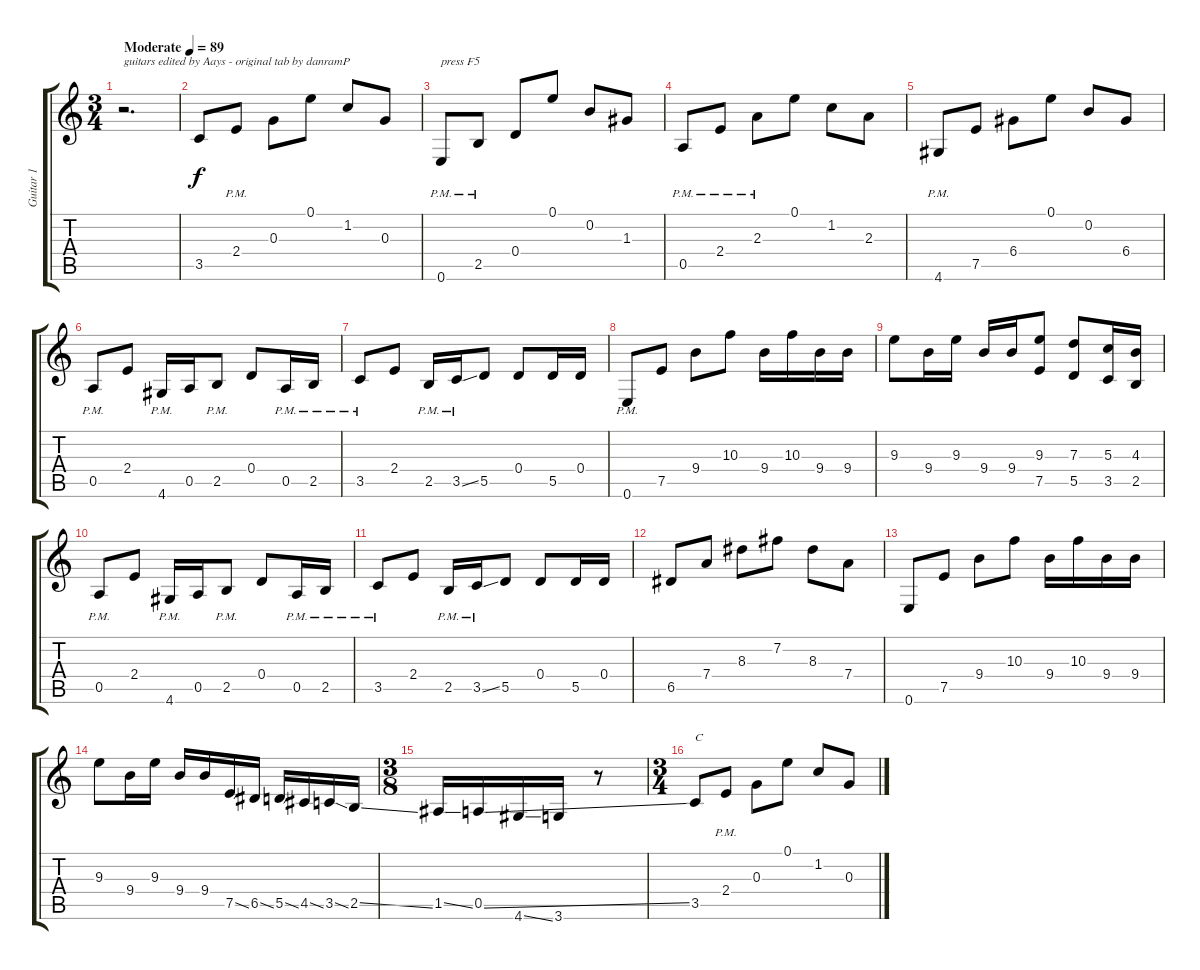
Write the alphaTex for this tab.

\track ("Guitar 1" "Guitar 1") {instrument overdrivenguitar}
\staff {score tabs}
\tuning (E4 B3 G3 D3 A2 E2) {hide}
\ts (3 4)
\tempo (89 "Moderate")
\clef g2
\ks c
r.2{d txt "guitars edited by Aays - original tab by danramP" dy f instrument overdrivenguitar} |
3.5.8 2.4{pm}.8 0.3.8 0.1.8 1.2.8 0.3.8 |
0.6{pm}.8{txt "press F5"} 2.5{pm}.8 0.4.8 0.1.8 0.2.8 1.3.8 |
0.5{pm}.8 2.4{pm}.8 2.3{pm}.8 0.1.8 1.2.8 2.3.8 |
4.6{pm}.8 7.5.8 6.4.8 0.1.8 0.2.8 6.4.8 |
0.5{pm}.8 2.4.8 4.6{pm}.16 0.5.16 2.5{pm}.8 0.4.8 0.5{pm}.16 2.5{pm}.16 |
3.5{pm}.8 2.4.8 2.5{pm}.16 3.5{ss pm}.16 5.5.8 0.4.8 5.5.16 0.4.16 |
0.6{pm}.8 7.5.8 9.4.8 10.3.8 9.4.16 10.3.16 9.4.16 9.4.16 |
9.3.8 9.4.16 9.3.16 9.4.16 9.4.16 (9.3 7.5).8 (7.3 5.5).8 (5.3 3.5).16 (4.3 2.5).16 |
0.5{pm}.8 2.4.8 4.6{pm}.16 0.5.16 2.5{pm}.8 0.4.8 0.5{pm}.16 2.5{pm}.16 |
3.5{pm}.8 2.4.8 2.5{pm}.16 3.5{ss pm}.16 5.5.8 0.4.8 5.5.16 0.4.16 |
6.5.8 7.4.8 8.3.8 7.2.8 8.3.8 7.4.8 |
0.6.8 7.5.8 9.4.8 10.3.8 9.4.16 10.3.16 9.4.16 9.4.16 |
9.3.8 9.4.16 9.3.16 9.4.16 9.4.16 7.5{ss}.16 6.5{ss}.16 5.5{ss}.16 4.5{ss}.16 3.5{ss}.16 2.5{ss}.16 |
\ts (3 8)
1.5{ss}.16 0.5{ss}.16 4.6{ss}.16 3.6.16 r.8 |
\ts (3 4)
3.5.8{txt "C"} 2.4{pm}.8 0.3.8 0.1.8 1.2.8 0.3.8
